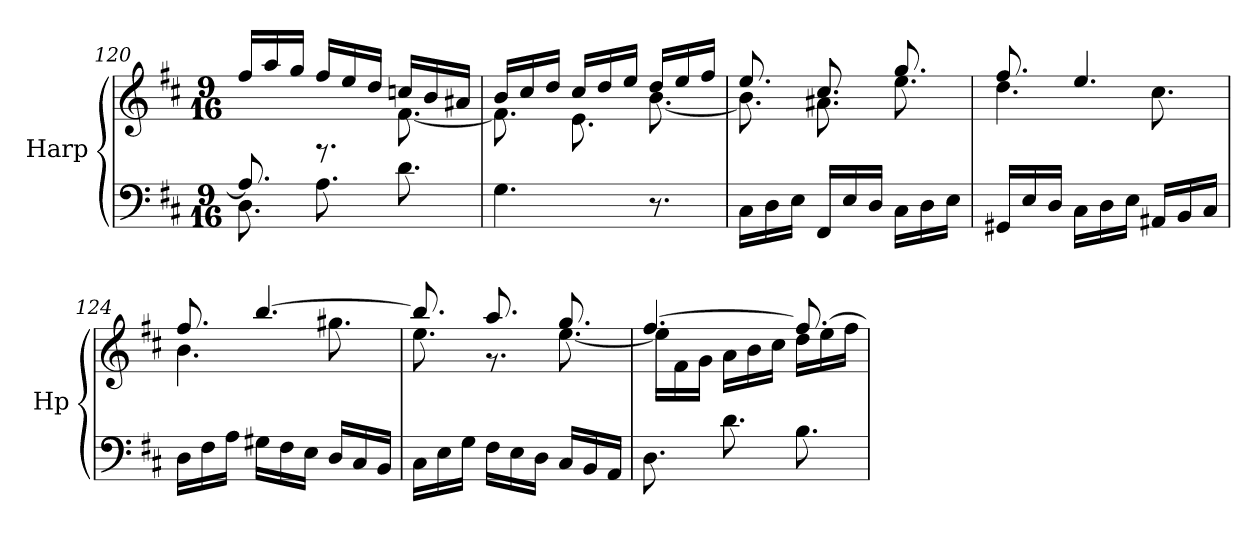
**kern	**kern
*part1	*part1
*staff2	*staff1
*I"Harp	*
*I'Hp	*
*clefF4	*clefG2
*k[f#c#]	*k[f#c#]
*M9/16	*M9/16
=120	=120
*^	*^
8.A/]	8.D\	16ff#/LL	8.ryy
.	.	16aa/	.
.	.	16gg/JJ	.
4.ryy	8.A\	16ff#/LL	8.rF
.	.	16ee/	.
.	.	16dd/JJ	.
.	8.d\	16ccn/LL	[8.f#\
.	.	16b/	.
.	.	16a#X/JJ	.
*v	*v	*	*
=121	=121	=121
4.G\	16b/LL	8.f#\]
.	16cc#/	.
.	16dd/JJ	.
.	16cc#/LL	8.e\
.	16dd/	.
.	16ee/JJ	.
8.r	16dd/LL	[8.b\
.	16ee/	.
.	16ff#/JJ	.
!!LO:LB:g=z	!!
=122	=122	=122
16C#\LL	8.ee/	8.b\]
16D\	.	.
16E\JJ	.	.
16FF#/LL	8.cc#/	8.a#X\
16E/	.	.
16D/JJ	.	.
16C#\LL	8.gg/	8.ee\
16D\	.	.
16E\JJ	.	.
=123	=123	=123
16GG#X/LL	8.ff#/	4.dd\
16E/	.	.
16D/JJ	.	.
16C#\LL	4.ee/	.
16D\	.	.
16E\JJ	.	.
16AA#X/LL	.	8.cc#\
16BB/	.	.
16C#/JJ	.	.
=124	=124	=124
16D\LL	8.ff#/	4.b\
16F#\	.	.
16A\JJ	.	.
16G#X\LL	[4.bb/	.
16F#\	.	.
16E\JJ	.	.
16D/LL	.	8.gg#X\
16C#/	.	.
16BB/JJ	.	.
=125	=125	=125
16C#\LL	8.bb/]	8.ee\
16E\	.	.
16G\JJ	.	.
16F#\LL	8.aa/	8.r
16E\	.	.
16D\JJ	.	.
16C#/LL	8.gg/	[8.ee\
16BB/	.	.
16AA/JJ	.	.
!!LO:LB:g=z	!!
=126	=126	=126
8.D\	[4.ff#/	16ee\LL]
.	.	16f#\
.	.	16g\JJ
8.d\	.	16a\LL
.	.	16b\
.	.	16cc#\JJ
8.B\	8.ff#/_	16dd\LL
.	.	16ee\
.	.	16ff#\JJ
*	*v	*v
=	=
*-	*-
